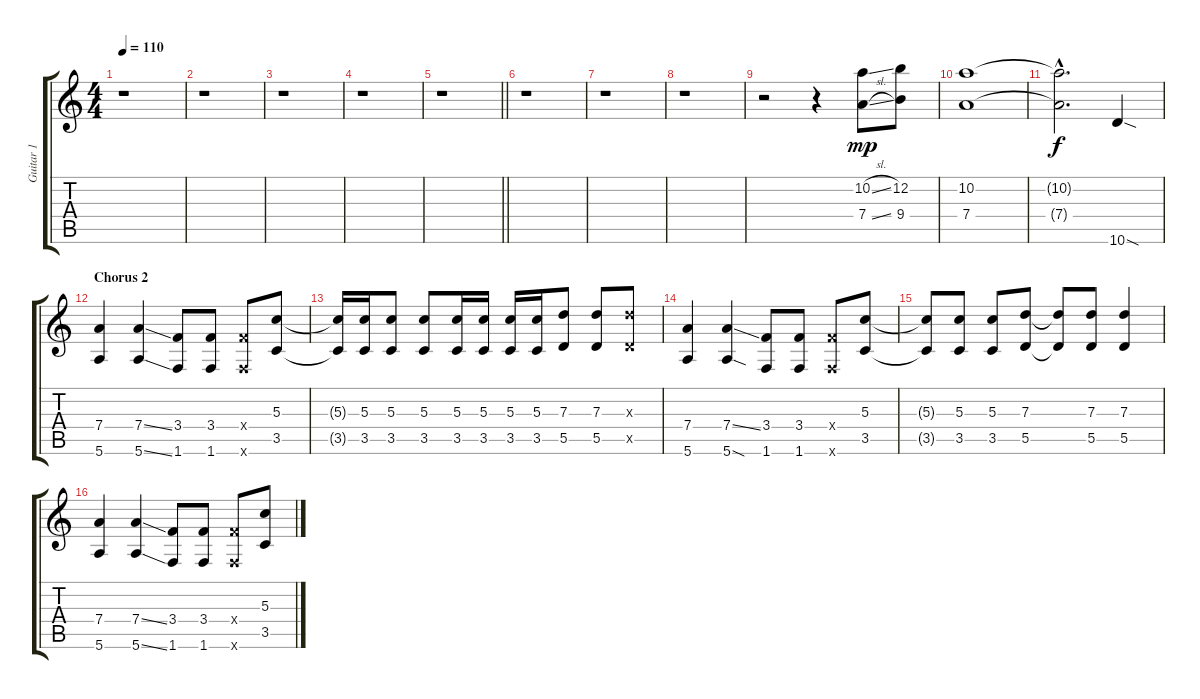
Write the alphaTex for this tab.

\track ("Guitar 1" "Guitar 1") {instrument distortionguitar}
\staff {score tabs}
\tuning (E4 B3 G3 D3 A2 E2) {hide}
\ts (4 4)
\tempo 110
\clef g2
\ks c
r.1{dy mf} |
r.1 |
r.1 |
r.1 |
\barLineRight lightlight
r.1 |
r.1 |
r.1 |
r.1 |
r.2 r.4 (10.2{sl} 7.4{sl}).8{dy mp} (12.2 9.4).8 |
(10.2 7.4).1 |
(10.2{hac t} 7.4{hac t}).2{d dy f} 10.6{sod}.4 |
\section ("" "Chorus 2")
(7.4 5.6).4 (7.4{ss} 5.6{ss}).4 (3.4 1.6).8 (3.4 1.6).8 (3.4{x} 1.6{x}).8 (5.3 3.5).8 |
(5.3{t} 3.5{t}).16 (5.3 3.5).16 (5.3 3.5).8 (5.3 3.5).8 (5.3 3.5).16 (5.3 3.5).16 (5.3 3.5).16 (5.3 3.5).16 (7.3 5.5).8 (7.3 5.5).8 (7.3{x} 5.5{x}).8 |
(7.4 5.6).4 (7.4{ss} 5.6{sod}).4 (3.4 1.6).8 (3.4 1.6).8 (3.4{x} 1.6{x}).8 (5.3 3.5).8 |
(5.3{t} 3.5{t}).8 (5.3 3.5).8 (5.3 3.5).8 (7.3 5.5).8 (7.3{t} 5.5{t}).8 (7.3 5.5).8 (7.3 5.5).4 |
(7.4 5.6).4 (7.4{ss} 5.6{ss}).4 (3.4 1.6).8 (3.4 1.6).8 (3.4{x} 1.6{x}).8 (5.3 3.5).8
